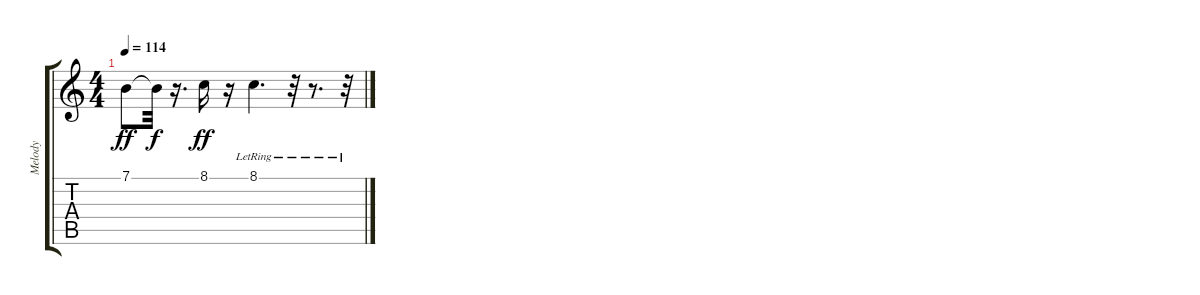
\track ("Melody" "Melody") {instrument harmonica}
\staff {score tabs}
\tuning (E4 B3 G3 D3 A2 E2) {hide}
\ts (4 4)
\tempo 114
\clef g2
\ks c
7.1.8{dy ff} 7.1{t}.32{dy f} r.16{d} 8.1.16{dy ff} r.16 8.1{lr}.4{d} r.32 r.8{d} r.32
